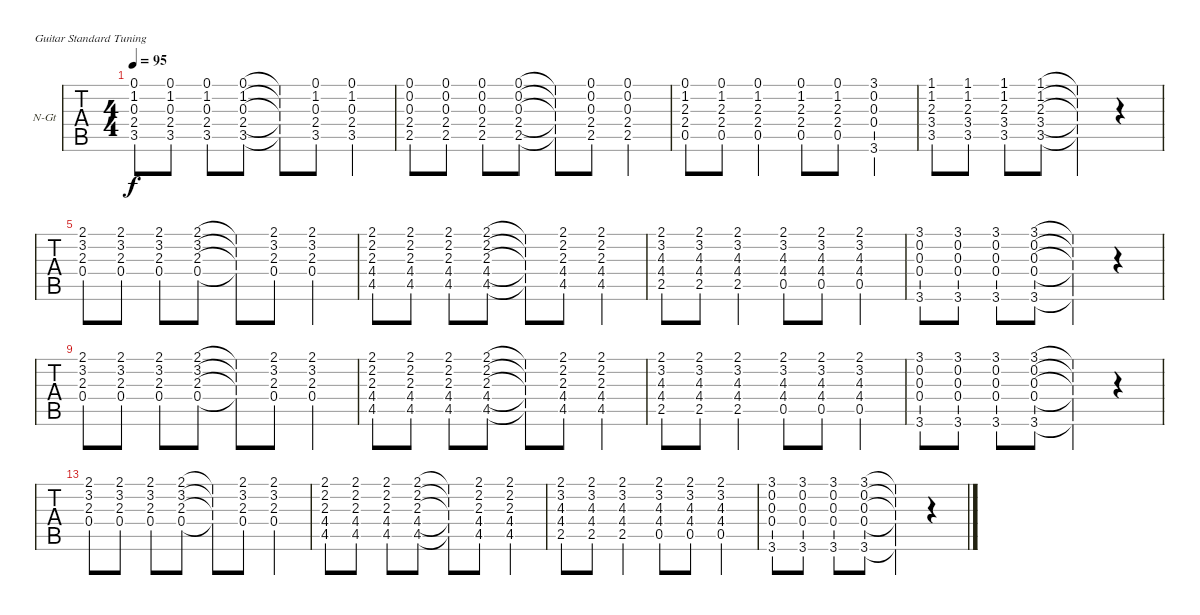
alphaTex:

\bracketExtendMode nobrackets
\firstSystemTrackNameOrientation horizontal
\otherSystemsTrackNameOrientation horizontal
\defaultBarNumberDisplay FirstOfSystem
\track ("Guitar (Rythm)" "N-Gt") {instrument acousticguitarnylon}
\staff {tabs}
\tuning (E4 B3 G3 D3 A2 E2)
\ts (4 4)
\tempo 95
\clef g2
\scale
0.258621
\ks c
(0.1 1.2 0.3 2.4 3.5).8{dy f} (0.1 1.2 0.3 2.4 3.5).8 (0.1 1.2 0.3 2.4 3.5).8 (0.1 1.2 0.3 2.4 3.5).8 (0.1{t} 1.2{t} 0.3{t} 2.4{t} 3.5{t}).8 (0.1 1.2 0.3 2.4 3.5).8 (0.1 1.2 0.3 2.4 3.5).4 |
\scale
0.258621 (0.1 0.2 0.3 2.4 2.5).8 (0.1 0.2 0.3 2.4 2.5).8 (0.1 0.2 0.3 2.4 2.5).8 (0.1 0.2 0.3 2.4 2.5).8 (0.1{t} 0.2{t} 0.3{t} 2.4{t} 2.5{t}).8 (0.1 0.2 0.3 2.4 2.5).8 (0.1 0.2 0.3 2.4 2.5).4 |
\scale
0.241379 (0.1 1.2 2.3 2.4 0.5).8 (0.1 1.2 2.3 2.4 0.5).8 (0.1 1.2 2.3 2.4 0.5).4 (0.1 1.2 2.3 2.4 0.5).8 (0.1 1.2 2.3 2.4 0.5).8 (3.1 0.2 0.3 0.4 3.6).4 |
\scale
0.241379 (1.1 1.2 2.3 3.4 3.5).8 (1.1 1.2 2.3 3.4 3.5).8 (1.1 1.2 2.3 3.4 3.5).8 (1.1 1.2 2.3 3.4 3.5).8 (1.1{t} 1.2{t} 2.3{t} 3.4{t} 3.5{t}).4 r.4 |
\scale
0.258621 (2.1 3.2 2.3 0.4).8 (2.1 3.2 2.3 0.4).8 (2.1 3.2 2.3 0.4).8 (2.1 3.2 2.3 0.4).8 (2.1{t} 3.2{t} 2.3{t} 0.4{t}).8 (2.1 3.2 2.3 0.4).8 (2.1 3.2 2.3 0.4).4 |
\scale
0.258621 (2.1 2.2 2.3 4.4 4.5).8 (2.1 2.2 2.3 4.4 4.5).8 (2.1 2.2 2.3 4.4 4.5).8 (2.1 2.2 2.3 4.4 4.5).8 (2.1{t} 2.2{t} 2.3{t} 4.4{t} 4.5{t}).8 (2.1 2.2 2.3 4.4 4.5).8 (2.1 2.2 2.3 4.4 4.5).4 |
\scale
0.241379 (2.1 3.2 4.3 4.4 2.5).8 (2.1 3.2 4.3 4.4 2.5).8 (2.1 3.2 4.3 4.4 2.5).4 (2.1 3.2 4.3 4.4 0.5).8 (2.1 3.2 4.3 4.4 0.5).8 (2.1 3.2 4.3 4.4 0.5).4 |
\scale
0.241379 (3.1 0.2 0.3 0.4 3.6).8 (3.1 0.2 0.3 0.4 3.6).8 (3.1 0.2 0.3 0.4 3.6).8 (3.1 0.2 0.3 0.4 3.6).8 (3.1{t} 0.2{t} 0.3{t} 0.4{t} 3.6{t}).4 r.4 |
\scale
0.258621 (2.1 3.2 2.3 0.4).8 (2.1 3.2 2.3 0.4).8 (2.1 3.2 2.3 0.4).8 (2.1 3.2 2.3 0.4).8 (2.1{t} 3.2{t} 2.3{t} 0.4{t}).8 (2.1 3.2 2.3 0.4).8 (2.1 3.2 2.3 0.4).4 |
\scale
0.258621 (2.1 2.2 2.3 4.4 4.5).8 (2.1 2.2 2.3 4.4 4.5).8 (2.1 2.2 2.3 4.4 4.5).8 (2.1 2.2 2.3 4.4 4.5).8 (2.1{t} 2.2{t} 2.3{t} 4.4{t} 4.5{t}).8 (2.1 2.2 2.3 4.4 4.5).8 (2.1 2.2 2.3 4.4 4.5).4 |
\scale
0.241379 (2.1 3.2 4.3 4.4 2.5).8 (2.1 3.2 4.3 4.4 2.5).8 (2.1 3.2 4.3 4.4 2.5).4 (2.1 3.2 4.3 4.4 0.5).8 (2.1 3.2 4.3 4.4 0.5).8 (2.1 3.2 4.3 4.4 0.5).4 |
\scale
0.241379 (3.1 0.2 0.3 0.4 3.6).8 (3.1 0.2 0.3 0.4 3.6).8 (3.1 0.2 0.3 0.4 3.6).8 (3.1 0.2 0.3 0.4 3.6).8 (3.1{t} 0.2{t} 0.3{t} 0.4{t} 3.6{t}).4 r.4 |
\scale
0.258621 (2.1 3.2 2.3 0.4).8 (2.1 3.2 2.3 0.4).8 (2.1 3.2 2.3 0.4).8 (2.1 3.2 2.3 0.4).8 (2.1{t} 3.2{t} 2.3{t} 0.4{t}).8 (2.1 3.2 2.3 0.4).8 (2.1 3.2 2.3 0.4).4 |
\scale
0.258621 (2.1 2.2 2.3 4.4 4.5).8 (2.1 2.2 2.3 4.4 4.5).8 (2.1 2.2 2.3 4.4 4.5).8 (2.1 2.2 2.3 4.4 4.5).8 (2.1{t} 2.2{t} 2.3{t} 4.4{t} 4.5{t}).8 (2.1 2.2 2.3 4.4 4.5).8 (2.1 2.2 2.3 4.4 4.5).4 |
\scale
0.241379 (2.1 3.2 4.3 4.4 2.5).8 (2.1 3.2 4.3 4.4 2.5).8 (2.1 3.2 4.3 4.4 2.5).4 (2.1 3.2 4.3 4.4 0.5).8 (2.1 3.2 4.3 4.4 0.5).8 (2.1 3.2 4.3 4.4 0.5).4 |
\scale
0.241379 (3.1 0.2 0.3 0.4 3.6).8 (3.1 0.2 0.3 0.4 3.6).8 (3.1 0.2 0.3 0.4 3.6).8 (3.1 0.2 0.3 0.4 3.6).8 (3.1{t} 0.2{t} 0.3{t} 0.4{t} 3.6{t}).4 r.4
